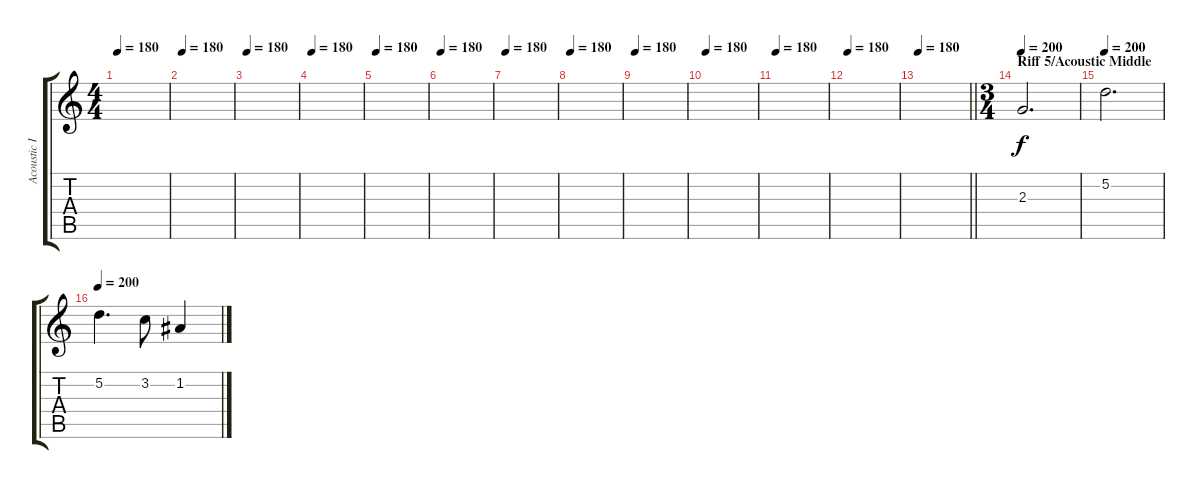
\track ("Acoustic II" "Acoustic I") {instrument acousticguitarsteel}
\staff {score tabs}
\tuning (D4 A3 F3 C3 G2 D2) {hide}
\ts (4 4)
\tempo 180
\clef g2
\ks c
|
\tempo 180
|
\tempo 180
|
\tempo 180
|
\tempo 180
|
\tempo 180
|
\tempo 180
|
\tempo 180
|
\tempo 180
|
\tempo 180
|
\tempo 180
|
\tempo 180
|
\tempo 180
\barLineRight lightlight
|
\ts (3 4)
\section ("" "Riff 5/Acoustic Middle")
\tempo 200
2.3.2{d} |
\tempo 200
5.2.2{d} |
\tempo 200
5.2.4{d} 3.2.8 1.2.4
